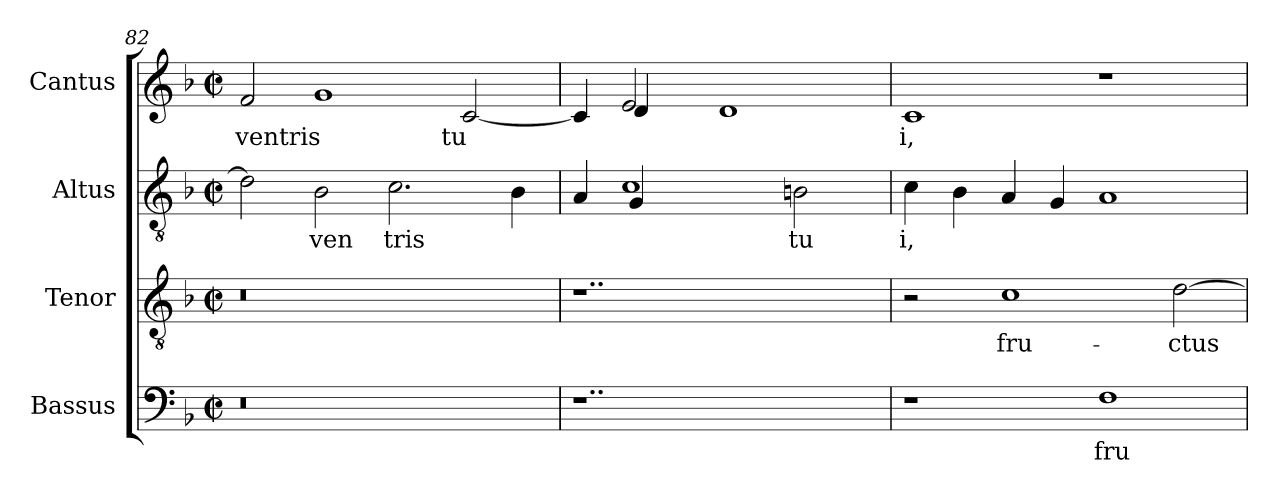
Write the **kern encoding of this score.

**kern	**text	**kern	**text	**kern	**text	**kern	**text
*part4	*part4	*part3	*part3	*part2	*part2	*part1	*part1
*staff4	*staff4	*staff3	*staff3	*staff2	*staff2	*staff1	*staff1
*I"Bassus	*	*I"Tenor	*	*I"Altus	*	*I"Cantus	*
*clefF4	*	*clefGv2	*	*clefGv2	*	*clefG2	*
*k[b-]	*	*k[b-]	*	*k[b-]	*	*k[b-]	*
*F:	*	*F:	*	*F:	*	*F:	*
*M2/2	*	*M2/2	*	*M2/2	*	*M2/2	*
*met(c|)	*	*met(c|)	*	*met(c|)	*	*met(c|)	*
=82	=82	=82	=82	=82	=82	=82	=82
!	!	!	!	!	!	!	!LO:LY:b
0r	.	0r	.	2d\]	.	2f/	ventris
!	!	!	!	!	!LO:LY:b:cj	!	!
.	.	.	.	2B-\	ven	1g	.
!	!	!	!	!	!LO:LY:b	!	!
.	.	.	.	2.c\	tris	.	.
!	!	!	!	!	!	!	!LO:LY:b:cj
.	.	.	.	.	.	[<2c/	tu
.	.	.	.	4B-\	.	.	.
=83	=83	=83	=83	=83	=83	=83	=83
*	*	*	*	*^	*	*^	*
1..r	.	1..r	.	4A/	4ryy	.	4c/]	4ryy	.
.	.	.	.	1c	4G/	.	2e/	4d/	.
.	.	.	.	.	1ryy	.	.	1ryy	.
.	.	.	.	.	.	.	1d	.	.
!	!	!	!	!	!	!LO:LY:b:cj	!	!	!
.	.	.	.	2B\	.	tu	.	.	.
.	.	.	.	.	4ryy	.	.	4ryy	.
=84	=84	=84	=84	=84	=84	=84	=84	=84	=84
!	!	!	!	!	!	!LO:LY:b:cj	!	!	!LO:LY:b:cj
*	*	*	*	*v	*v	*	*	*	*
*	*	*	*	*	*	*v	*v	*
1r	.	2r	.	4c\	i,	1c	i,
.	.	.	.	4B-\	.	.	.
!	!	!	!LO:LY:b:cj	!	!	!	!
.	.	1c	fru-	4A/	.	.	.
.	.	.	.	4G/	.	.	.
!	!LO:LY:b:cj	!	!	!	!	!	!
1F	fru	.	.	1A	.	1r	.
!	!	!	!LO:LY:b	!	!	!	!
.	.	[>2d\	-ctus	.	.	.	.
=	=	=	=	=	=	=	=
*-	*-	*-	*-	*-	*-	*-	*-
